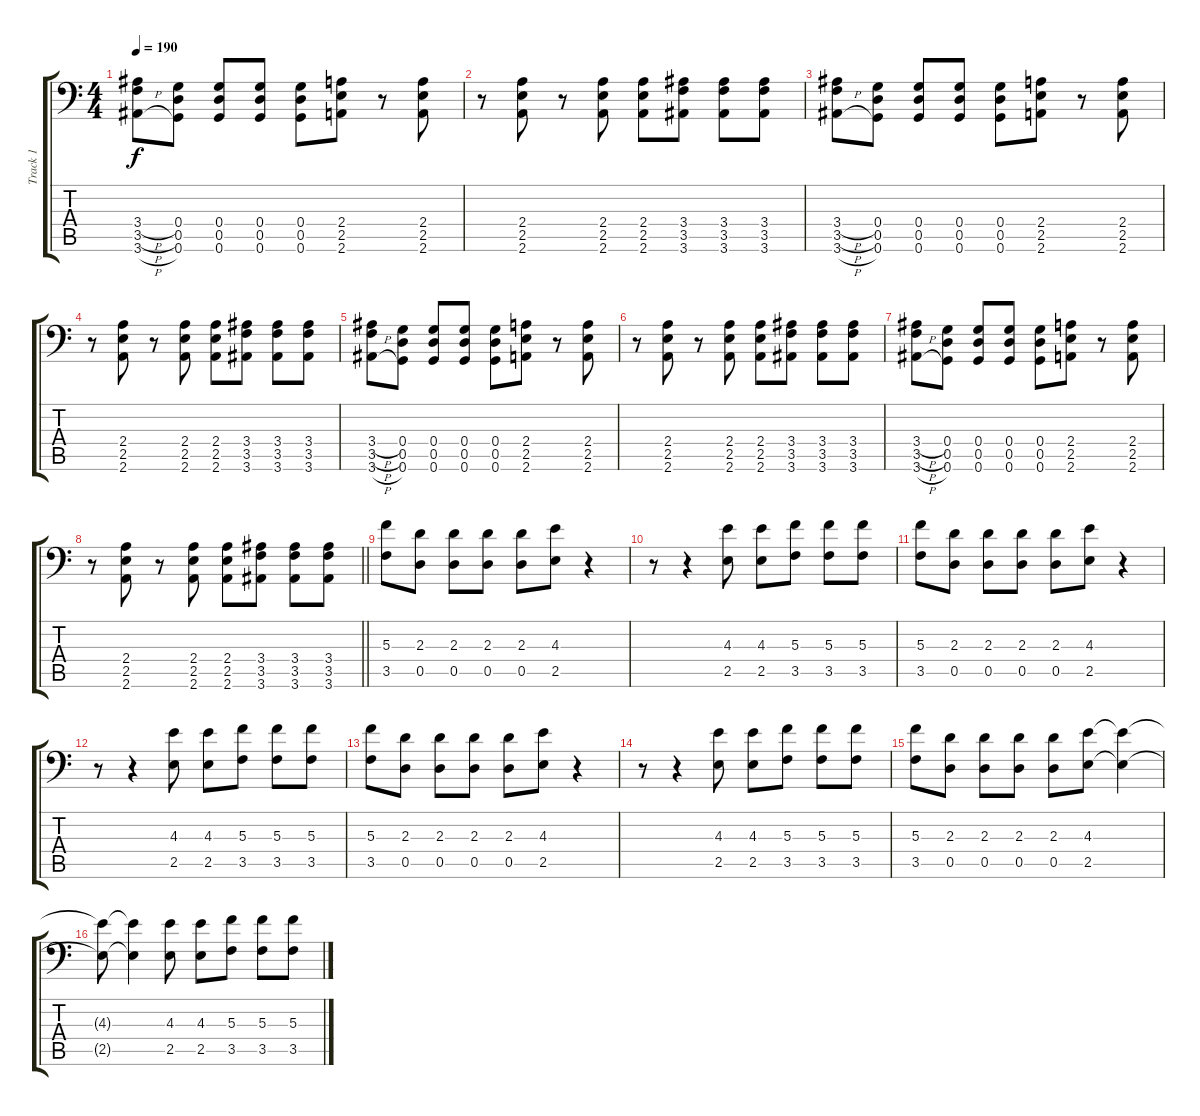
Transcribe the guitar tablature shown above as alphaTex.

\track ("Track 1" "Track 1") {instrument distortionguitar}
\staff {score tabs}
\tuning (A3 F3 C3 G2 D2 G1) {hide}
\ts (4 4)
\tempo 190
\clef f4
\ks c
(3.4{h} 3.5{h} 3.6{h}).8{dy f} (0.4 0.5 0.6).8 (0.4 0.5 0.6).8 (0.4 0.5 0.6).8 (0.4 0.5 0.6).8 (2.4 2.5 2.6).8 r.8 (2.4 2.5 2.6).8 |
r.8 (2.4 2.5 2.6).8 r.8 (2.4 2.5 2.6).8 (2.4 2.5 2.6).8 (3.4 3.5 3.6).8 (3.4 3.5 3.6).8 (3.4 3.5 3.6).8 |
(3.4{h} 3.5{h} 3.6{h}).8 (0.4 0.5 0.6).8 (0.4 0.5 0.6).8 (0.4 0.5 0.6).8 (0.4 0.5 0.6).8 (2.4 2.5 2.6).8 r.8 (2.4 2.5 2.6).8 |
r.8 (2.4 2.5 2.6).8 r.8 (2.4 2.5 2.6).8 (2.4 2.5 2.6).8 (3.4 3.5 3.6).8 (3.4 3.5 3.6).8 (3.4 3.5 3.6).8 |
(3.4{h} 3.5{h} 3.6{h}).8 (0.4 0.5 0.6).8 (0.4 0.5 0.6).8 (0.4 0.5 0.6).8 (0.4 0.5 0.6).8 (2.4 2.5 2.6).8 r.8 (2.4 2.5 2.6).8 |
r.8 (2.4 2.5 2.6).8 r.8 (2.4 2.5 2.6).8 (2.4 2.5 2.6).8 (3.4 3.5 3.6).8 (3.4 3.5 3.6).8 (3.4 3.5 3.6).8 |
(3.4{h} 3.5{h} 3.6{h}).8 (0.4 0.5 0.6).8 (0.4 0.5 0.6).8 (0.4 0.5 0.6).8 (0.4 0.5 0.6).8 (2.4 2.5 2.6).8 r.8 (2.4 2.5 2.6).8 |
\barLineRight lightlight
r.8 (2.4 2.5 2.6).8 r.8 (2.4 2.5 2.6).8 (2.4 2.5 2.6).8 (3.4 3.5 3.6).8 (3.4 3.5 3.6).8 (3.4 3.5 3.6).8 |
(5.3 3.5).8 (2.3 0.5).8 (2.3 0.5).8 (2.3 0.5).8 (2.3 0.5).8 (4.3 2.5).8 r.4 |
r.8 r.4 (4.3 2.5).8 (4.3 2.5).8 (5.3 3.5).8 (5.3 3.5).8 (5.3 3.5).8 |
(5.3 3.5).8 (2.3 0.5).8 (2.3 0.5).8 (2.3 0.5).8 (2.3 0.5).8 (4.3 2.5).8 r.4 |
r.8 r.4 (4.3 2.5).8 (4.3 2.5).8 (5.3 3.5).8 (5.3 3.5).8 (5.3 3.5).8 |
(5.3 3.5).8 (2.3 0.5).8 (2.3 0.5).8 (2.3 0.5).8 (2.3 0.5).8 (4.3 2.5).8 r.4 |
r.8 r.4 (4.3 2.5).8 (4.3 2.5).8 (5.3 3.5).8 (5.3 3.5).8 (5.3 3.5).8 |
(5.3 3.5).8 (2.3 0.5).8 (2.3 0.5).8 (2.3 0.5).8 (2.3 0.5).8 (4.3 2.5).8 (4.3{t} 2.5{t}).4 |
(4.3{t} 2.5{t}).8 (4.3{t} 2.5{t}).4 (4.3 2.5).8 (4.3 2.5).8 (5.3 3.5).8 (5.3 3.5).8 (5.3 3.5).8
